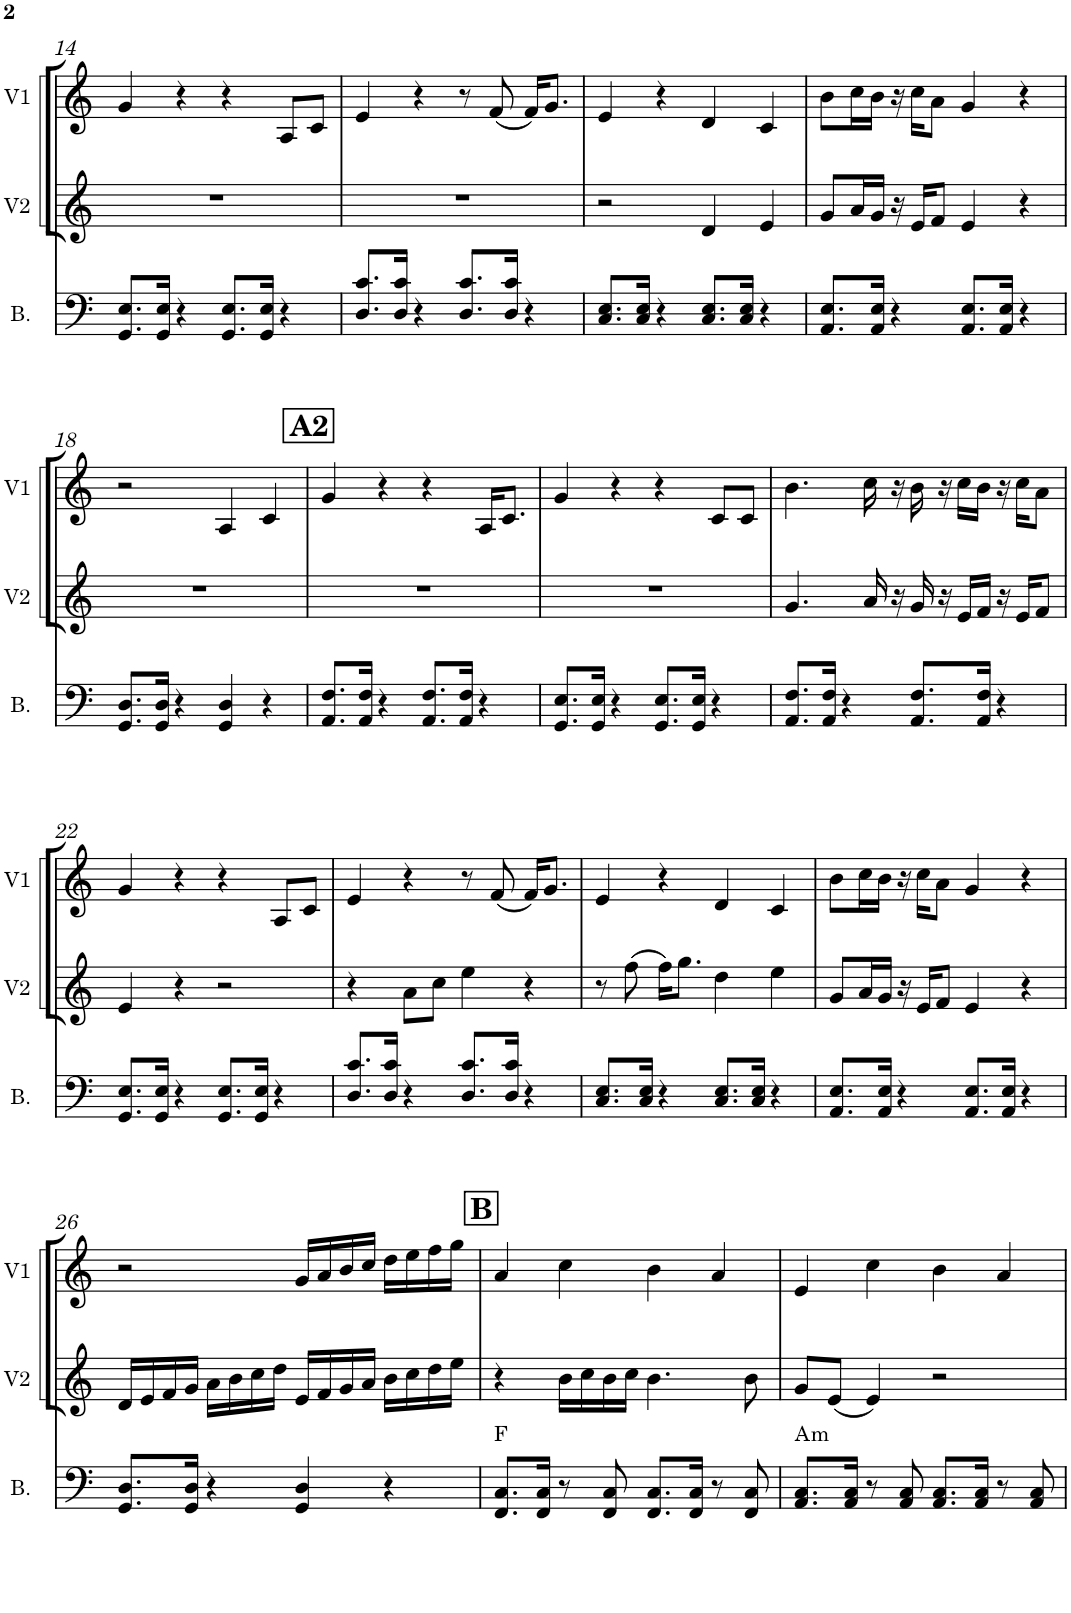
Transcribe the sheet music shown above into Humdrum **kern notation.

**kern	**harte	**kern	**kern
*part3	*part3	*part2	*part1
*staff3	*	*staff2	*staff1
*I"Bass	*	*I"Voice 2	*I"Voice 1
*I'B.	*	*I'V2	*I'V1
!!LO:PB:g=z
*clefF4	*	*clefG2	*clefG2
*	*	*Trd1c2	*Trd1c2
*k[]	*	*k[]	*k[]
*M4/4	*	*M4/4	*M4/4
=14	=14	=14	=14
8.GG/ 8.E/L	.	1r	4g/
16GG/ 16E/Jk	.	.	.
4r	.	.	4r
8.GG/ 8.E/L	.	.	4r
16GG/ 16E/Jk	.	.	.
4r	.	.	8A/L
.	.	.	8c/J
=15	=15	=15	=15
8.D/ 8.c/L	.	1r	4e/
16D/ 16c/Jk	.	.	.
4r	.	.	4r
8.D/ 8.c/L	.	.	8r
.	.	.	(8f/
16D/ 16c/Jk	.	.	.
4r	.	.	16f/KL)
.	.	.	8.g/J
=16	=16	=16	=16
8.C/ 8.E/L	.	2r	4e/
16C/ 16E/Jk	.	.	.
4r	.	.	4r
8.C/ 8.E/L	.	4d/	4d/
16C/ 16E/Jk	.	.	.
4r	.	4e/	4c/
=17	=17	=17	=17
8.AA/ 8.E/L	.	8g/L	8b\L
.	.	16a/L	16cc\L
16AA/ 16E/Jk	.	16g/JJ	16b\JJ
4r	.	16r	16r
.	.	16e/KL	16cc\KL
.	.	8f/J	8a\J
8.AA/ 8.E/L	.	4e/	4g/
16AA/ 16E/Jk	.	.	.
4r	.	4r	4r
!!LO:LB:g=z
=18	=18	=18	=18
8.GG/ 8.D/L	.	1r	2r
16GG/ 16D/Jk	.	.	.
4r	.	.	.
4GG/ 4D/	.	.	4A/
4r	.	.	4c/
!!LO:REH:place=s1:a:B:cj:fs=14:t=A2
=19	=19	=19	=19
8.AA/ 8.F/L	.	1r	4g/
16AA/ 16F/Jk	.	.	.
4r	.	.	4r
8.AA/ 8.F/L	.	.	4r
16AA/ 16F/Jk	.	.	.
4r	.	.	16A/KL
.	.	.	8.c/J
=20	=20	=20	=20
8.GG/ 8.E/L	.	1r	4g/
16GG/ 16E/Jk	.	.	.
4r	.	.	4r
8.GG/ 8.E/L	.	.	4r
16GG/ 16E/Jk	.	.	.
4r	.	.	8c/L
.	.	.	8c/J
=21	=21	=21	=21
8.AA/ 8.F/L	.	4.g/	4.b\
16AA/ 16F/Jk	.	.	.
4r	.	.	.
.	.	16a/	16cc\
.	.	16r	16r
8.AA/ 8.F/L	.	16g/	16b\
.	.	16r	16r
.	.	16e/LL	16cc\LL
16AA/ 16F/Jk	.	16f/JJ	16b\JJ
4r	.	16r	16r
.	.	16e/KL	16cc\KL
.	.	8f/J	8a\J
!!LO:LB:g=z
=22	=22	=22	=22
8.GG/ 8.E/L	.	4e/	4g/
16GG/ 16E/Jk	.	.	.
4r	.	4r	4r
8.GG/ 8.E/L	.	2r	4r
16GG/ 16E/Jk	.	.	.
4r	.	.	8A/L
.	.	.	8c/J
=23	=23	=23	=23
8.D/ 8.c/L	.	4r	4e/
16D/ 16c/Jk	.	.	.
4r	.	8a\L	4r
.	.	8cc\J	.
8.D/ 8.c/L	.	4ee\	8r
.	.	.	(8f/
16D/ 16c/Jk	.	.	.
4r	.	4r	16f/KL)
.	.	.	8.g/J
=24	=24	=24	=24
8.C/ 8.E/L	.	8r	4e/
.	.	(8ff\	.
16C/ 16E/Jk	.	.	.
4r	.	16ff\KL)	4r
.	.	8.gg\J	.
8.C/ 8.E/L	.	4dd\	4d/
16C/ 16E/Jk	.	.	.
4r	.	4ee\	4c/
=25	=25	=25	=25
8.AA/ 8.E/L	.	8g/L	8b\L
.	.	16a/L	16cc\L
16AA/ 16E/Jk	.	16g/JJ	16b\JJ
4r	.	16r	16r
.	.	16e/KL	16cc\KL
.	.	8f/J	8a\J
8.AA/ 8.E/L	.	4e/	4g/
16AA/ 16E/Jk	.	.	.
4r	.	4r	4r
!!LO:LB:g=z
=26	=26	=26	=26
8.GG/ 8.D/L	.	16d/LL	2r
.	.	16e/	.
.	.	16f/	.
16GG/ 16D/Jk	.	16g/JJ	.
4r	.	16a\LL	.
.	.	16b\	.
.	.	16cc\	.
.	.	16dd\JJ	.
4GG/ 4D/	.	16e/LL	16g/LL
.	.	16f/	16a/
.	.	16g/	16b/
.	.	16a/JJ	16cc/JJ
4r	.	16b\LL	16dd\LL
.	.	16cc\	16ee\
.	.	16dd\	16ff\
.	.	16ee\JJ	16gg\JJ
!!LO:REH:place=s1:a:B:cj:fs=14:t=B
=27	=27	=27	=27
8.FF/ 8.C/L	F:maj	4r	4a/
16FF/ 16C/Jk	.	.	.
8r	.	16b\LL	4cc\
.	.	16cc\	.
8FF/ 8C/	.	16b\	.
.	.	16cc\JJ	.
8.FF/ 8.C/L	.	4.b\	4b\
16FF/ 16C/Jk	.	.	.
8r	.	.	4a/
8FF/ 8C/	.	8b\	.
=28	=28	=28	=28
!	!LO:H:kt=m	!	!
8.AA/ 8.C/L	A:min	8g/L	4e/
.	.	(8e/J	.
16AA/ 16C/Jk	.	.	.
8r	.	4e/)	4cc\
8AA/ 8C/	.	.	.
8.AA/ 8.C/L	.	2r	4b\
16AA/ 16C/Jk	.	.	.
8r	.	.	4a/
8AA/ 8C/	.	.	.
=	=	=	=
*-	*-	*-	*-
